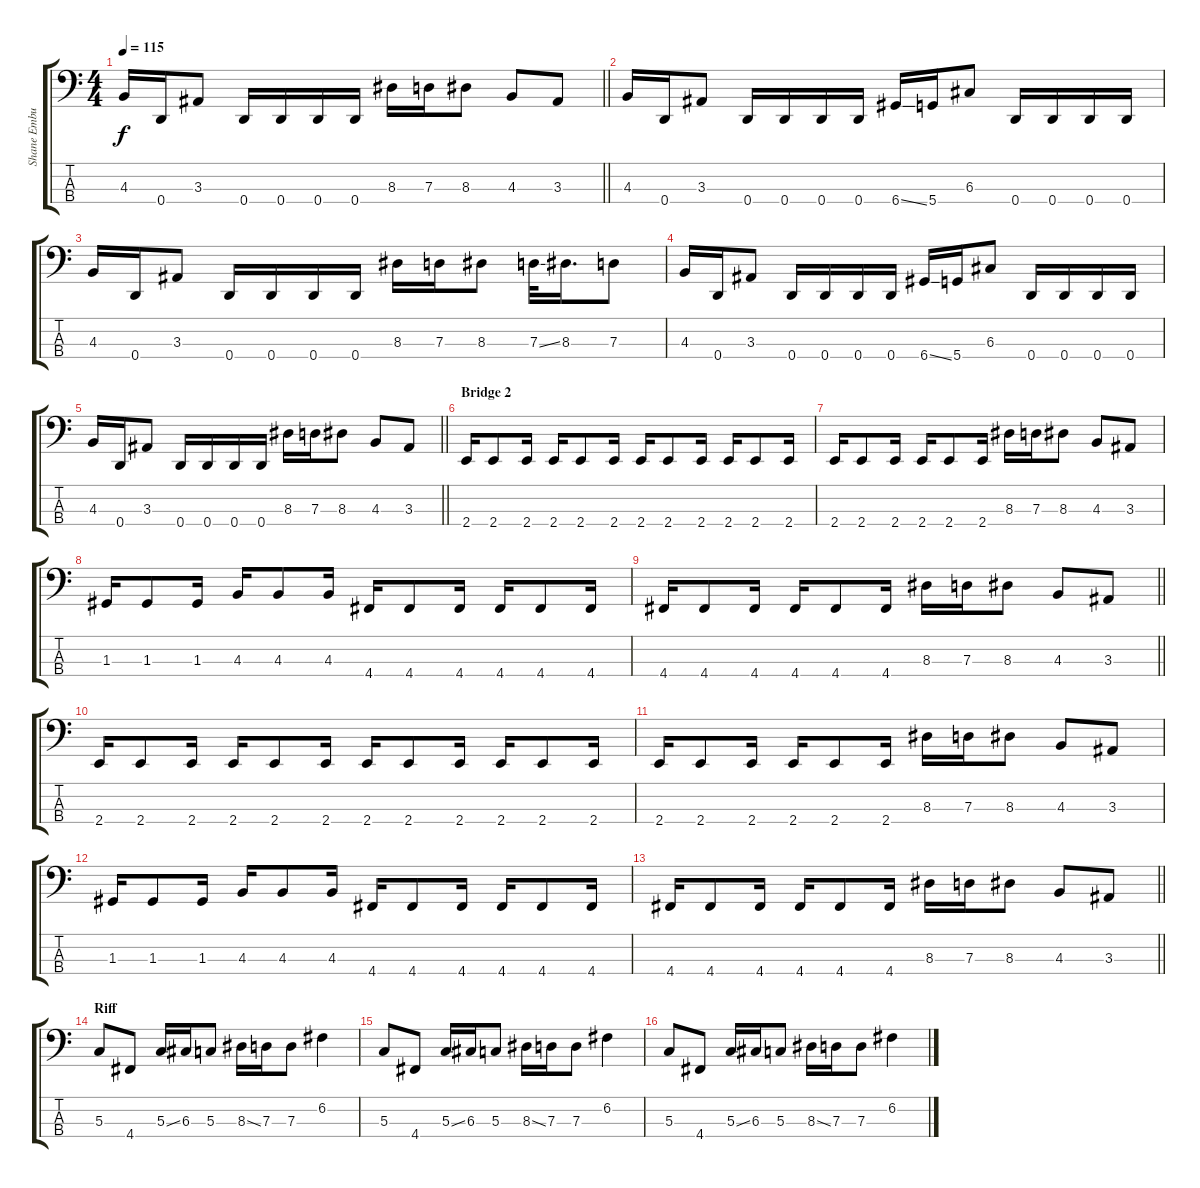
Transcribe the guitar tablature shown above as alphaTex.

\track ("Shane Embury" "Shane Embu") {instrument electricbasspick}
\staff {score tabs}
\tuning (F2 C2 G1 D1) {hide}
\ts (4 4)
\tempo 115
\clef f4
\barLineRight lightlight
\ks c
4.3.16{dy f} 0.4.16 3.3.8 0.4.16 0.4.16 0.4.16 0.4.16 8.3.16 7.3.16 8.3.8 4.3.8 3.3.8 |
4.3.16 0.4.16 3.3.8 0.4.16 0.4.16 0.4.16 0.4.16 6.4{ss}.16 5.4.16 6.3.8 0.4.16 0.4.16 0.4.16 0.4.16 |
4.3.16 0.4.16 3.3.8 0.4.16 0.4.16 0.4.16 0.4.16 8.3.16 7.3.16 8.3.8 7.3{ss}.32 8.3.16{d} 7.3.8 |
4.3.16 0.4.16 3.3.8 0.4.16 0.4.16 0.4.16 0.4.16 6.4{ss}.16 5.4.16 6.3.8 0.4.16 0.4.16 0.4.16 0.4.16 |
\barLineRight lightlight
4.3.16 0.4.16 3.3.8 0.4.16 0.4.16 0.4.16 0.4.16 8.3.16 7.3.16 8.3.8 4.3.8 3.3.8 |
\section ("" "Bridge 2")
2.4.16 2.4.8 2.4.16 2.4.16 2.4.8 2.4.16 2.4.16 2.4.8 2.4.16 2.4.16 2.4.8 2.4.16 |
2.4.16 2.4.8 2.4.16 2.4.16 2.4.8 2.4.16 8.3.16 7.3.16 8.3.8 4.3.8 3.3.8 |
1.3.16 1.3.8 1.3.16 4.3.16 4.3.8 4.3.16 4.4.16 4.4.8 4.4.16 4.4.16 4.4.8 4.4.16 |
\barLineRight lightlight
4.4.16 4.4.8 4.4.16 4.4.16 4.4.8 4.4.16 8.3.16 7.3.16 8.3.8 4.3.8 3.3.8 |
2.4.16 2.4.8 2.4.16 2.4.16 2.4.8 2.4.16 2.4.16 2.4.8 2.4.16 2.4.16 2.4.8 2.4.16 |
2.4.16 2.4.8 2.4.16 2.4.16 2.4.8 2.4.16 8.3.16 7.3.16 8.3.8 4.3.8 3.3.8 |
1.3.16 1.3.8 1.3.16 4.3.16 4.3.8 4.3.16 4.4.16 4.4.8 4.4.16 4.4.16 4.4.8 4.4.16 |
\barLineRight lightlight
4.4.16 4.4.8 4.4.16 4.4.16 4.4.8 4.4.16 8.3.16 7.3.16 8.3.8 4.3.8 3.3.8 |
\section ("" "Riff")
5.3.8 4.4.8 5.3{ss}.16 6.3.16 5.3.8 8.3{ss}.16 7.3.16 7.3.8 6.2.4 |
5.3.8 4.4.8 5.3{ss}.16 6.3.16 5.3.8 8.3{ss}.16 7.3.16 7.3.8 6.2.4 |
5.3.8 4.4.8 5.3{ss}.16 6.3.16 5.3.8 8.3{ss}.16 7.3.16 7.3.8 6.2.4
